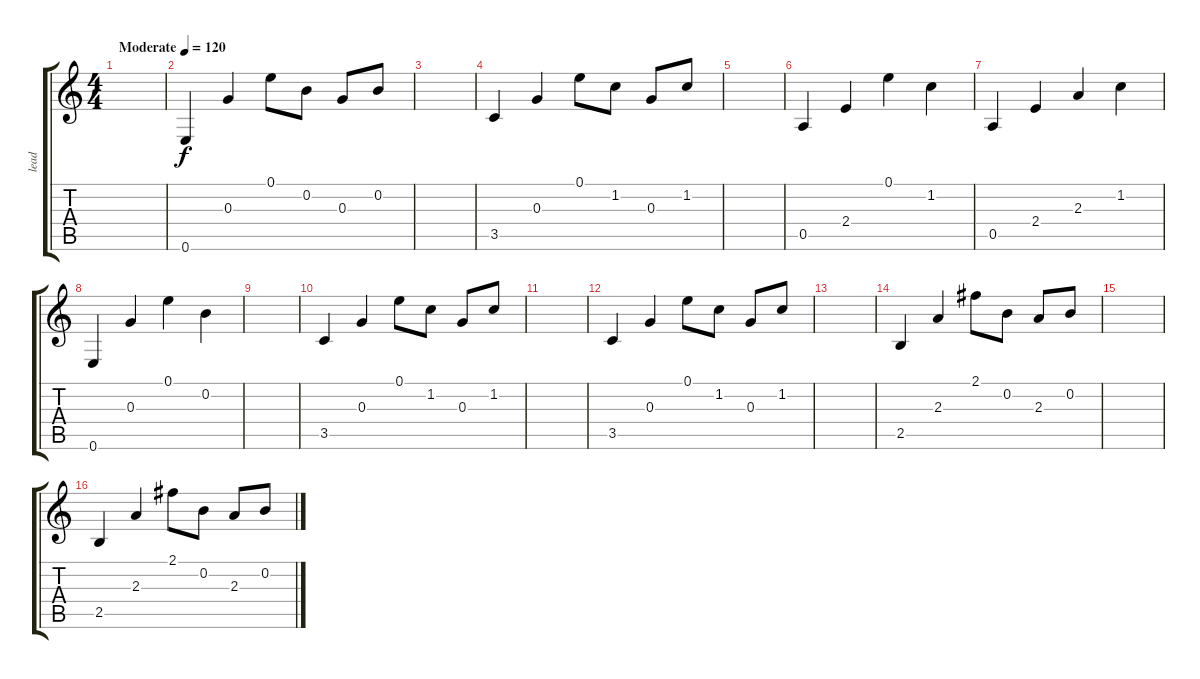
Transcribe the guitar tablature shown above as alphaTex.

\track ("lead" "lead") {instrument electricguitarjazz}
\staff {score tabs}
\tuning (E4 B3 G3 D3 A2 E2) {hide}
\ts (4 4)
\tempo (120 "Moderate")
\clef g2
\ks c
|
0.6.4 0.3.4 0.1.8 0.2.8 0.3.8 0.2.8 |
|
3.5.4 0.3.4 0.1.8 1.2.8 0.3.8 1.2.8 |
|
0.5.4 2.4.4 0.1.4 1.2.4 |
0.5.4 2.4.4 2.3.4 1.2.4 |
0.6.4 0.3.4 0.1.4 0.2.4 |
|
3.5.4 0.3.4 0.1.8 1.2.8 0.3.8 1.2.8 |
|
3.5.4 0.3.4 0.1.8 1.2.8 0.3.8 1.2.8 |
|
2.5.4 2.3.4 2.1.8 0.2.8 2.3.8 0.2.8 |
|
2.5.4 2.3.4 2.1.8 0.2.8 2.3.8 0.2.8
